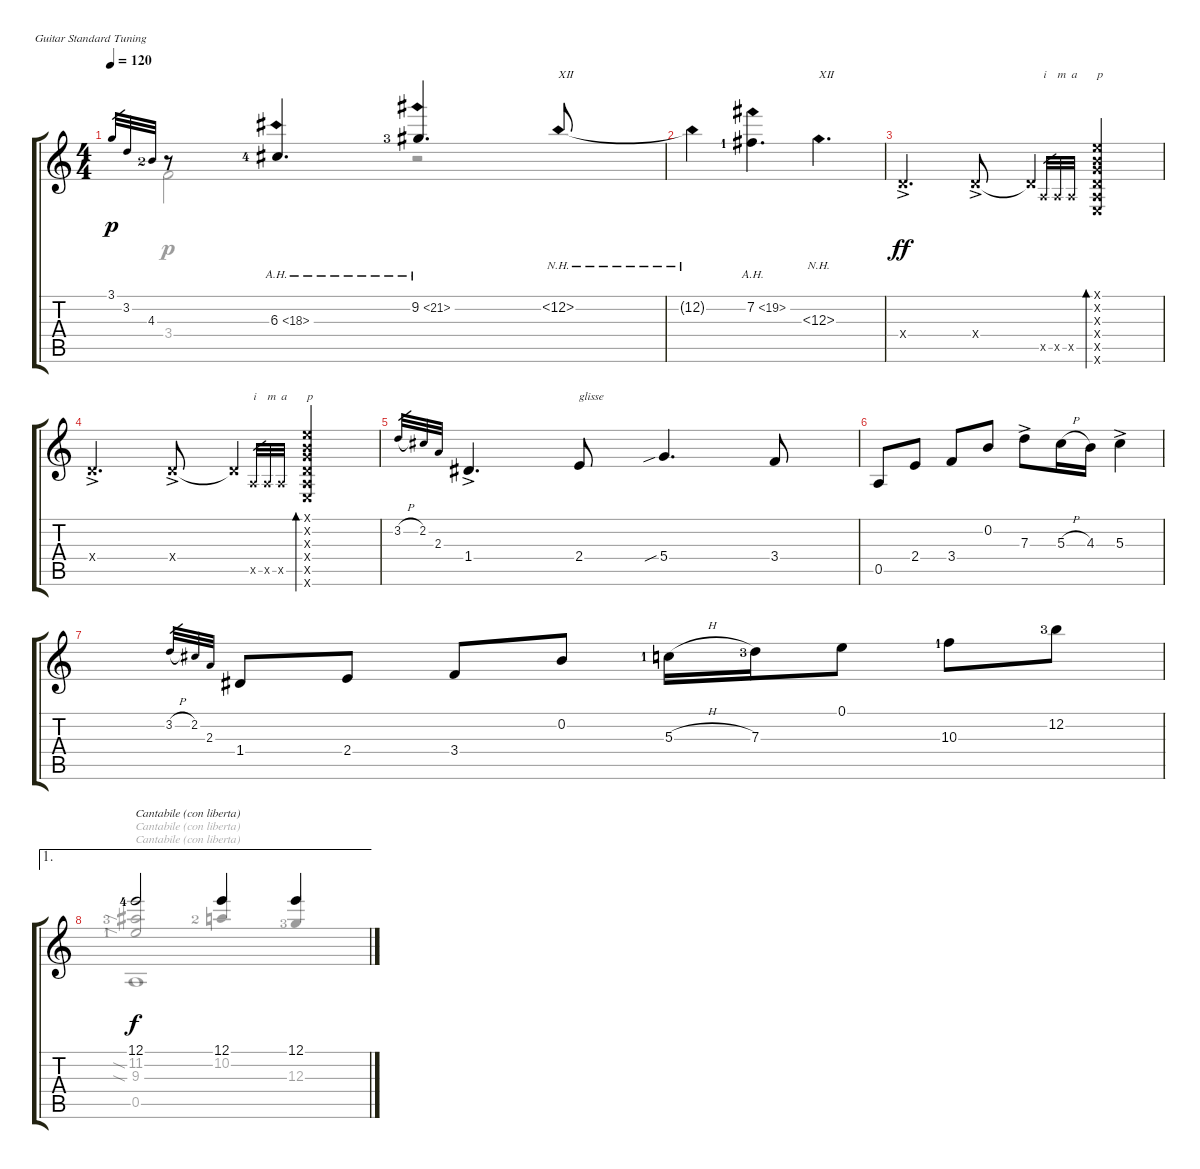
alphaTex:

\defaultSystemsLayout 4
\bracketExtendMode groupsimilarinstruments
\firstSystemTrackNameOrientation horizontal
\otherSystemsTrackNameOrientation horizontal
\track "" {instrument acousticguitarsteel}
\staff {score tabs}
\tuning (E4 B3 G3 D3 A2 E2)
\voice
\ts (4 4)
\tempo 120
\clef g2
\ks c
3.1.32{gr dy p} 3.2.32{gr} 4.3{lf 3}.32{gr} r.8 6.3{ah 12 lf 5}.4{d} 9.2{ah 12 lf 4}.4{d} 12.2{nh}.8{txt "XII"} |
12.2{nh t}.4 7.2{ah 12 lf 2}.4{d} 12.3{nh}.4{d txt "XII"} |
0.4{ac x}.4{d dy ff} 0.4{ac x}.8 0.4{x t}.4 0.5{x}.32{txt "i" gr} 0.5{x}.32{txt "m" gr} 0.5{x}.32{txt "a" gr} (0.5{x} 0.4{x} 0.3{x} 0.2{x} 0.1{x} 0.6{x}).4{bd 30 txt "p"} |
0.4{ac x}.4{d} 0.4{ac x}.8 0.4{x t}.4 0.5{x}.32{txt "i" gr} 0.5{x}.32{txt "m" gr} 0.5{x}.32{txt "a" gr} (0.6{x} 0.5{x} 0.4{x} 0.3{x} 0.2{x} 0.1{x}).4{bd 30 txt "p"} |
3.2{h}.32{gr} 2.2.32{gr} 2.3.32{gr} 1.4{ac}.4{d} 2.4.8{txt "glisse"} 5.4{sib}.4{d} 3.4.8 |
0.5.8 2.4.8 3.4.8 0.2.8 7.3{ac}.8 5.3{h}.16 4.3.16 5.3{ac}.4 |
3.2{h}.32{gr} 2.2.32{gr} 2.3.32{gr} 1.4.8 2.4.8 3.4.8 0.2.8 5.3{h lf 2}.16 7.3{lf 4}.16 0.1.8 10.3{lf 2}.8 12.2{lf 4}.8 |
\ae 1
12.1{lf 5}.2{txt "Cantabile (con liberta)" dy f} 12.1.4 12.1.4
\voice
\clef g2
\ottava regular
\simile none
\ks c
3.4.2{dy p} r.2 |
|
|
|
|
|
|
(11.2{sia lf 4} 9.3{sia lf 2}).2{txt "Cantabile (con liberta)" dy f beam invert} 10.2{lf 3}.4{beam invert} 12.3{lf 4}.4{beam invert}
\voice
\clef g2
\ottava regular
\simile none
\ks c
|
|
|
|
|
|
|
0.5.1{txt "Cantabile (con liberta)"}
